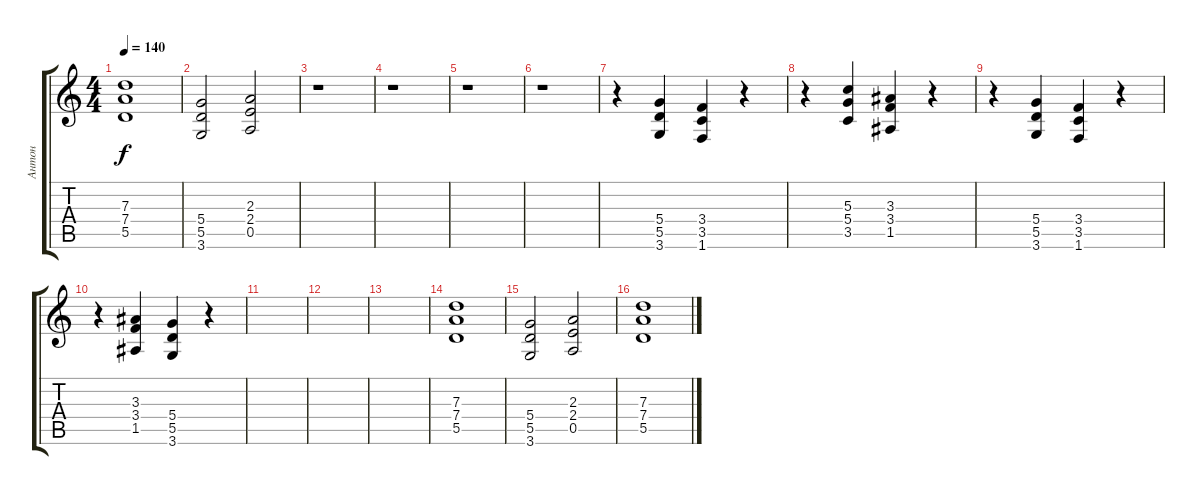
\track ("Антон" "Антон") {instrument overdrivenguitar}
\staff {score tabs}
\tuning (E4 B3 G3 D3 A2 E2) {hide}
\ts (4 4)
\tempo 140
\clef g2
\ks c
(7.3 7.4 5.5).1{dy f} |
(5.4 5.5 3.6).2 (2.3 2.4 0.5).2 |
r.1 |
r.1 |
r.1 |
r.1 |
r.4 (5.4 5.5 3.6).4 (3.4 3.5 1.6).4 r.4 |
r.4 (5.3 5.4 3.5).4 (3.3 3.4 1.5).4 r.4 |
r.4 (5.4 5.5 3.6).4 (3.4 3.5 1.6).4 r.4 |
r.4 (3.3 3.4 1.5).4 (5.4 5.5 3.6).4 r.4 |
|
|
|
(7.3 7.4 5.5).1 |
(5.4 5.5 3.6).2 (2.3 2.4 0.5).2 |
(7.3 7.4 5.5).1
